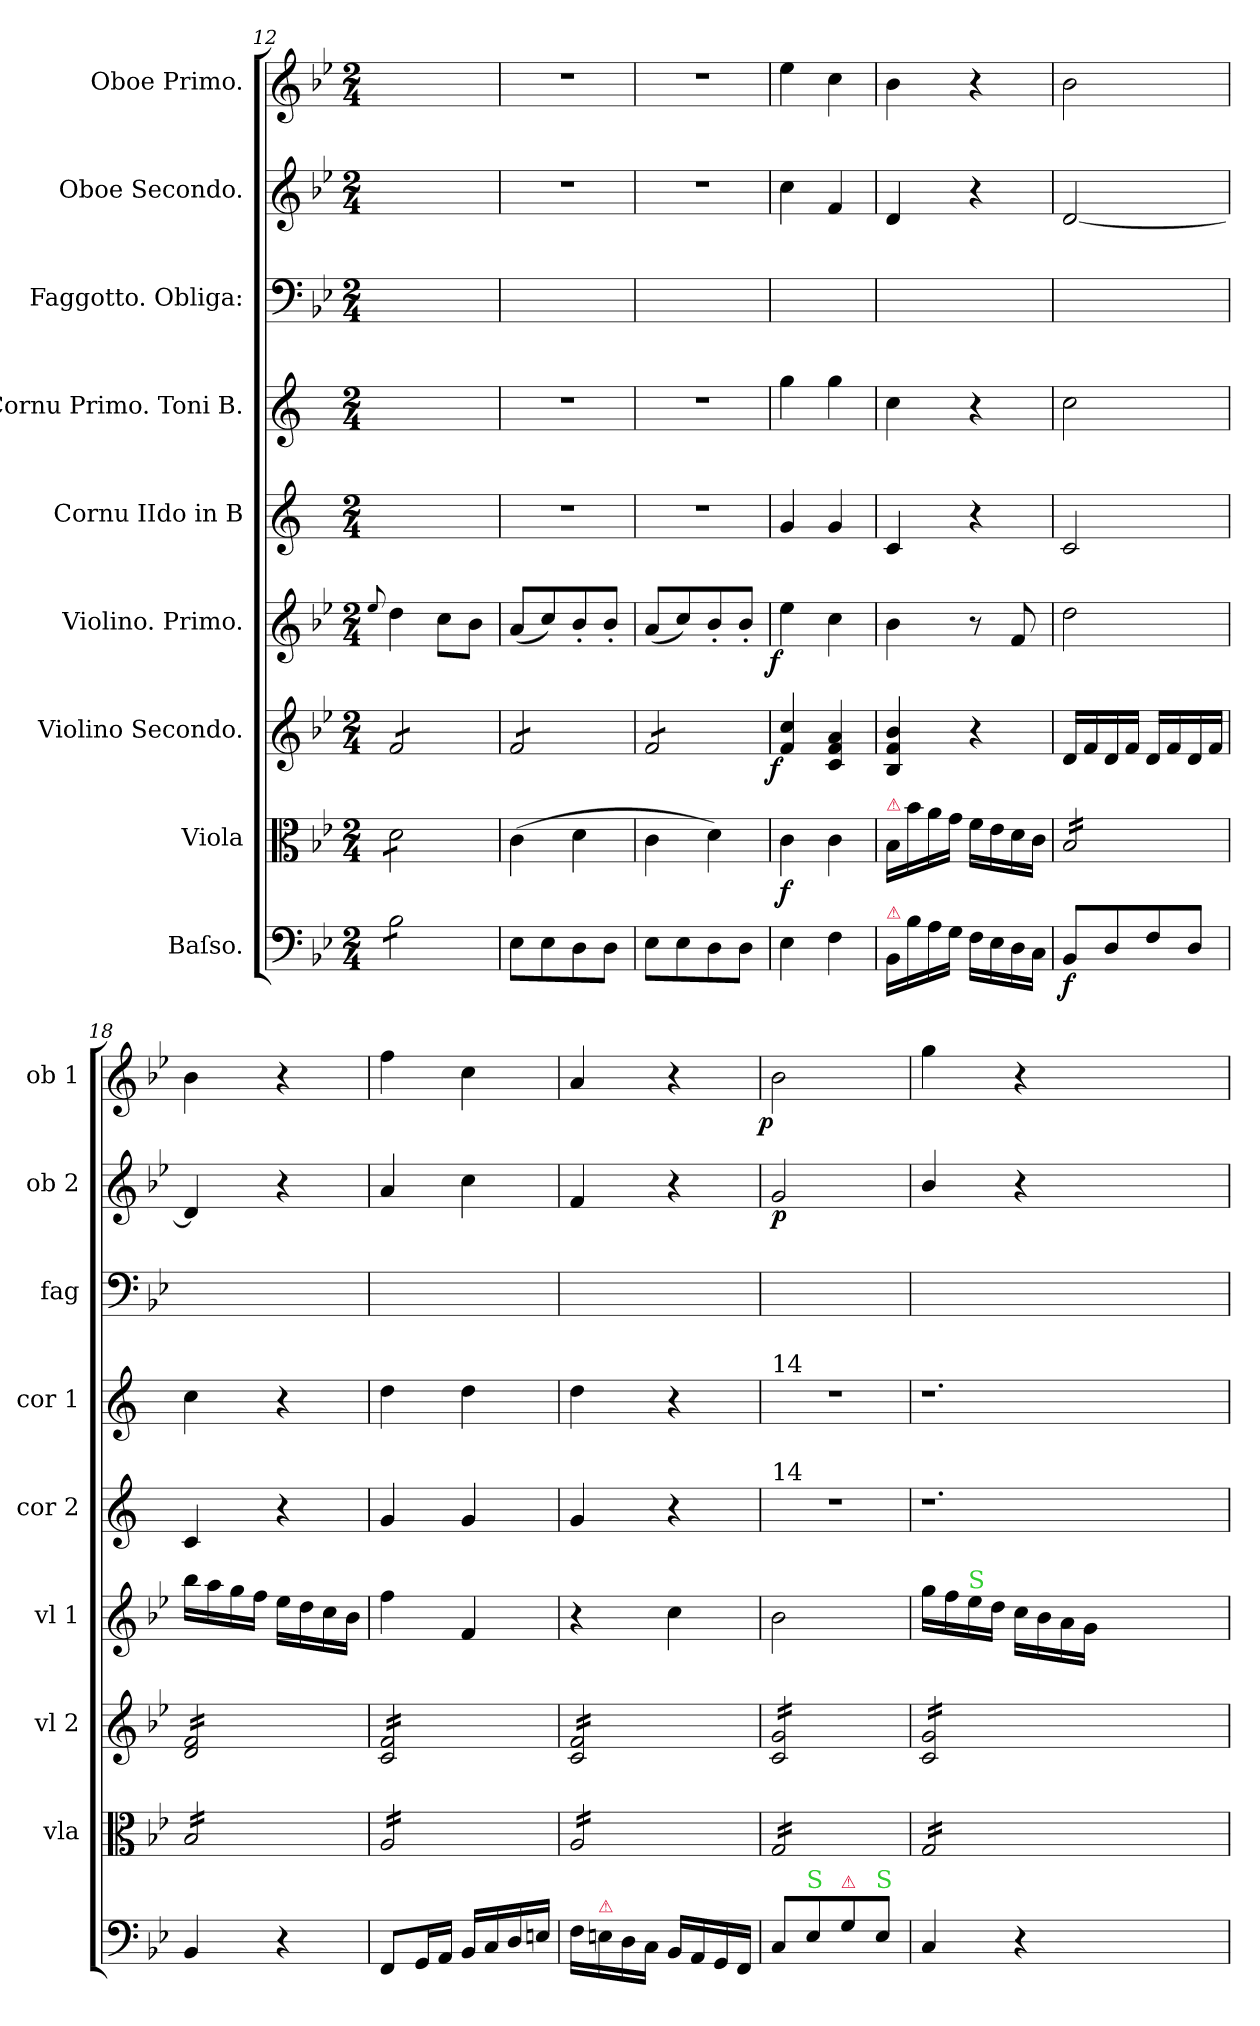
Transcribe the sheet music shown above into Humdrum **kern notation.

**kern	**dynam	**kern	**dynam	**kern	**dynam	**kern	**dynam	**kern	**kern	**dynam	**kern	**kern	**dynam	**kern	**dynam
*part9	*part9	*part8	*part8	*part7	*part7	*part6	*part6	*part5	*part4	*part4	*part3	*part2	*part2	*part1	*part1
*staff9	*staff9	*staff8	*staff8	*staff7	*staff7	*staff6	*staff6	*staff5	*staff4	*staff4	*staff3	*staff2	*staff2	*staff1	*staff1
*I"Baſso.	*	*I"Viola	*	*I"Violino Secondo.	*	*I"Violino. Primo.	*	*I"Cornu IIdo in B	*I"Cornu Primo. Toni B.	*	*I"Faggotto. Obliga:	*I"Oboe Secondo.	*	*I"Oboe Primo.	*
*	*	*I'vla	*	*I'vl 2	*	*I'vl 1	*	*I'cor 2	*I'cor 1	*	*I'fag	*I'ob 2	*	*I'ob 1	*
*clefF4	*	*clefC3	*	*clefG2	*	*clefG2	*	*clefG2	*clefG2	*	*clefF4	*clefG2	*	*clefG2	*
*	*	*	*	*	*	*	*	*ITrd1c2	*ITrd1c2	*	*	*	*	*	*
*k[b-e-]	*	*k[b-e-]	*	*k[b-e-]	*	*k[b-e-]	*	*k[b-e-]	*k[b-e-]	*	*k[b-e-]	*k[b-e-]	*	*k[b-e-]	*
*B-:	*	*B-:	*	*B-:	*	*B-:	*	*B-:	*B-:	*	*B-:	*B-:	*	*B-:	*
*M2/4	*	*M2/4	*	*M2/4	*	*M2/4	*	*M2/4	*M2/4	*	*M2/4	*M2/4	*	*M2/4	*
=12	=12	=12	=12	=12	=12	=12	=12	=12	=12	=12	=12	=12	=12	=12	=12
.	.	.	.	.	.	8qqee-/	.	.	.	.	.	.	.	.	.
*tremolo	*	*	*	*	*	*	*	*	*	*	*	*	*	*	*
*	*	*tremolo	*	*	*	*	*	*	*	*	*	*	*	*	*
*	*	*	*	*tremolo	*	*	*	*	*	*	*	*	*	*	*
8B-\L	.	8d\L	.	8f/L	.	4dd\	.	2ryy	2ryy	.	2ryy	2ryy	.	2ryy	.
8B-\	.	8d\	.	8f/	.	.	.	.	.	.	.	.	.	.	.
8B-\	.	8d\	.	8f/	.	8cc\L	.	.	.	.	.	.	.	.	.
8B-\J	.	8d\J	.	8f/J	.	8b-\J	.	.	.	.	.	.	.	.	.
*	*	*Xtremolo	*	*	*	*	*	*	*	*	*	*	*	*	*
*Xtremolo	*	*	*	*	*	*	*	*	*	*	*	*	*	*	*
=13	=13	=13	=13	=13	=13	=13	=13	=13	=13	=13	=13	=13	=13	=13	=13
8E-\L	.	(4c\	.	8f/L	.	(8a/L	.	2r	2r	.	2ryy	2r	.	2r	.
8E-\	.	.	.	8f/	.	8cc/)	.	.	.	.	.	.	.	.	.
8D\	.	4d\	.	8f/	.	8b-'/	.	.	.	.	.	.	.	.	.
8D\J	.	.	.	8f/J	.	8b-'/J	.	.	.	.	.	.	.	.	.
=14	=14	=14	=14	=14	=14	=14	=14	=14	=14	=14	=14	=14	=14	=14	=14
8E-\L	.	4c\	.	8f/L	.	(8a/L	.	2r	2r	.	2ryy	2r	.	2r	.
8E-\	.	.	.	8f/	.	8cc/)	.	.	.	.	.	.	.	.	.
8D\	.	4d\)	.	8f/	.	8b-'/	.	.	.	.	.	.	.	.	.
8D\J	.	.	.	8f/J	.	8b-'/J	.	.	.	.	.	.	.	.	.
*	*	*	*	*Xtremolo	*	*	*	*	*	*	*	*	*	*	*
=15	=15	=15	=15	=15	=15	=15	=15	=15	=15	=15	=15	=15	=15	=15	=15
!	!	!	!	!	!LO:DY:rj	!	!LO:DY:rj	!	!	!	!	!	!	!	!
4E-\	fortiſ&colon;	4c\	f	4f/ 4cc/	f	4ee-\	f	4f/	4ff\	fo	2ryy	4cc\	.	4ee-\	.
4F\	.	4c\	.	4c/ 4f/ 4a/	.	4cc\	.	4f/	4ff\	.	.	4f/	.	4cc\	.
=16	=16	=16	=16	=16	=16	=16	=16	=16	=16	=16	=16	=16	=16	=16	=16
!	!	!LO:TX:a:color=crimson:t=⚠	!	!	!	!	!	!	!	!	!	!	!	!	!
!LO:TX:a:color=crimson:t=⚠	!	!	!	!	!	!	!	!	!	!	!	!	!	!	!
16BB-/LL	.	16B-/LL	f&colon;	4B-/ 4f/ 4b-/	.	4b-\	.	4B-/	4b-\	.	2ryy	4d/	.	4b-\	.
16B-\	.	16b-\	.	.	.	.	.	.	.	.	.	.	.	.	.
16A\	.	16a\	.	.	.	.	.	.	.	.	.	.	.	.	.
16G\JJ	.	16g\JJ	.	.	.	.	.	.	.	.	.	.	.	.	.
16F\LL	.	16f\LL	.	4r	.	8r	fortiſs.	4r	4r	.	.	4r	.	4r	.
16E-\	.	16e-\	.	.	.	.	.	.	.	.	.	.	.	.	.
16D\	.	16d\	.	.	.	8f/	.	.	.	.	.	.	.	.	.
16C\JJ	.	16c\JJ	.	.	.	.	.	.	.	.	.	.	.	.	.
=17	=17	=17	=17	=17	=17	=17	=17	=17	=17	=17	=17	=17	=17	=17	=17
*	*	*tremolo	*	*	*	*	*	*	*	*	*	*	*	*	*
8BB-/L	f	16B-/LL	.	16d/LL	fortiſ&colon;	2dd\	.	2B-/	2b-\	.	2ryy	[2d/	.	2b-\	.
.	.	16B-/	.	16f/	.	.	.	.	.	.	.	.	.	.	.
8D/	.	16B-/	.	16d/	.	.	.	.	.	.	.	.	.	.	.
.	.	16B-/	.	16f/JJ	.	.	.	.	.	.	.	.	.	.	.
8F/	.	16B-/	.	16d/LL	.	.	.	.	.	.	.	.	.	.	.
.	.	16B-/	.	16f/	.	.	.	.	.	.	.	.	.	.	.
8D/J	.	16B-/	.	16d/	.	.	.	.	.	.	.	.	.	.	.
.	.	16B-/JJ	.	16f/JJ	.	.	.	.	.	.	.	.	.	.	.
=18	=18	=18	=18	=18	=18	=18	=18	=18	=18	=18	=18	=18	=18	=18	=18
*	*	*	*	*tremolo	*	*	*	*	*	*	*	*	*	*	*
4BB-/	.	16B-/LL	.	16d/ 16f/LL	.	16bb-\LL	.	4B-/	4b-\	.	2ryy	4d/]	.	4b-\	.
.	.	16B-/	.	16d/ 16f/	.	16aa\	.	.	.	.	.	.	.	.	.
.	.	16B-/	.	16d/ 16f/	.	16gg\	.	.	.	.	.	.	.	.	.
.	.	16B-/	.	16d/ 16f/	.	16ff\JJ	.	.	.	.	.	.	.	.	.
4r	.	16B-/	.	16d/ 16f/	.	16ee-\LL	.	4r	4r	.	.	4r	.	4r	.
.	.	16B-/	.	16d/ 16f/	.	16dd\	.	.	.	.	.	.	.	.	.
.	.	16B-/	.	16d/ 16f/	.	16cc\	.	.	.	.	.	.	.	.	.
.	.	16B-/JJ	.	16d/ 16f/JJ	.	16b-\JJ	.	.	.	.	.	.	.	.	.
=19	=19	=19	=19	=19	=19	=19	=19	=19	=19	=19	=19	=19	=19	=19	=19
8FF/L	.	16A/LL	.	16c/ 16f/LL	.	4ff\	.	4f/	4cc\	.	2ryy	4a/	.	4ff\	.
.	.	16A/	.	16c/ 16f/	.	.	.	.	.	.	.	.	.	.	.
16GG/L	.	16A/	.	16c/ 16f/	.	.	.	.	.	.	.	.	.	.	.
16AA/JJ	.	16A/	.	16c/ 16f/	.	.	.	.	.	.	.	.	.	.	.
16BB-/LL	.	16A/	.	16c/ 16f/	.	4f/	.	4f/	4cc\	.	.	4cc\	.	4cc\	.
16C/	.	16A/	.	16c/ 16f/	.	.	.	.	.	.	.	.	.	.	.
16D/	.	16A/	.	16c/ 16f/	.	.	.	.	.	.	.	.	.	.	.
16En/JJ	.	16A/JJ	.	16c/ 16f/JJ	.	.	.	.	.	.	.	.	.	.	.
=20	=20	=20	=20	=20	=20	=20	=20	=20	=20	=20	=20	=20	=20	=20	=20
16F\LL	.	16A/LL	.	16c/ 16f/LL	.	4r	.	4f/	4cc\	.	2ryy	4f/	.	4a/	.
!LO:TX:a:color=crimson:t=⚠	!	!	!	!	!	!	!	!	!	!	!	!	!	!	!
16En\	.	16A/	.	16c/ 16f/	.	.	.	.	.	.	.	.	.	.	.
16D\	.	16A/	.	16c/ 16f/	.	.	.	.	.	.	.	.	.	.	.
16C\JJ	.	16A/	.	16c/ 16f/	.	.	.	.	.	.	.	.	.	.	.
16BB-/LL	.	16A/	.	16c/ 16f/	.	4cc\	.	4r	4r	.	.	4r	.	4r	.
16AA/	.	16A/	.	16c/ 16f/	.	.	.	.	.	.	.	.	.	.	.
16GG/	.	16A/	.	16c/ 16f/	.	.	.	.	.	.	.	.	.	.	.
16FF/JJ	.	16A/JJ	.	16c/ 16f/JJ	.	.	.	.	.	.	.	.	.	.	.
=21	=21	=21	=21	=21	=21	=21	=21	=21	=21	=21	=21	=21	=21	=21	=21
!	!	!	!	!	!	!	!	!	!LO:TX:a:t=14	!	!	!	!	!	!
!	!	!	!	!	!	!	!	!LO:TX:a:t=14	!	!	!	!	!	!	!
!	!	!	!	!	!	!	!	!	!	!	!	!	!	!	!LO:DY:rj
8C/L	.	16G/LL	.	16c/ 16g/LL	.	2b-\	.	2r	2r	.	2ryy	2g/	p	2b-\	p
.	.	16G/	.	16c/ 16g/	.	.	.	.	.	.	.	.	.	.	.
!LO:TX:a:color=limegreen:t=S	!	!	!	!	!	!	!	!	!	!	!	!	!	!	!
8E-/	.	16G/	.	16c/ 16g/	.	.	.	.	.	.	.	.	.	.	.
.	.	16G/	.	16c/ 16g/	.	.	.	.	.	.	.	.	.	.	.
!LO:TX:a:color=crimson:t=⚠	!	!	!	!	!	!	!	!	!	!	!	!	!	!	!
8G/	.	16G/	.	16c/ 16g/	.	.	.	.	.	.	.	.	.	.	.
.	.	16G/	.	16c/ 16g/	.	.	.	.	.	.	.	.	.	.	.
!LO:TX:a:color=limegreen:t=S	!	!	!	!	!	!	!	!	!	!	!	!	!	!	!
8E-/J	.	16G/	.	16c/ 16g/	.	.	.	.	.	.	.	.	.	.	.
.	.	16G/JJ	.	16c/ 16g/JJ	.	.	.	.	.	.	.	.	.	.	.
=22	=22	=22	=22	=22	=22	=22	=22	=22	=22	=22	=22	=22	=22	=22	=22
4C/	.	16G/LL	.	16c/ 16g/LL	.	16gg\LL	.	1.r	1.r	.	2ryy	4b-/	.	4gg\	.
.	.	16G/	.	16c/ 16g/	.	16ff\	.	.	.	.	.	.	.	.	.
!	!	!	!	!	!	!LO:TX:a:color=limegreen:t=S	!	!	!	!	!	!	!	!	!
.	.	16G/	.	16c/ 16g/	.	16ee-\	.	.	.	.	.	.	.	.	.
.	.	16G/	.	16c/ 16g/	.	16dd\JJ	.	.	.	.	.	.	.	.	.
4r	.	16G/	.	16c/ 16g/	.	16cc\LL	.	.	.	.	.	4r	.	4r	.
.	.	16G/	.	16c/ 16g/	.	16b-\	.	.	.	.	.	.	.	.	.
.	.	16G/	.	16c/ 16g/	.	16a\	.	.	.	.	.	.	.	.	.
.	.	16G/JJ	.	16c/ 16g/JJ	.	16g\JJ	.	.	.	.	.	.	.	.	.
*	*	*	*	*Xtremolo	*	*	*	*	*	*	*	*	*	*	*
*	*	*Xtremolo	*	*	*	*	*	*	*	*	*	*	*	*	*
1ryy	.	1ryy	.	1ryy	.	1ryy	.	.	.	.	1ryy	1ryy	.	1ryy	.
=	=	=	=	=	=	=	=	=	=	=	=	=	=	=	=
*-	*-	*-	*-	*-	*-	*-	*-	*-	*-	*-	*-	*-	*-	*-	*-
